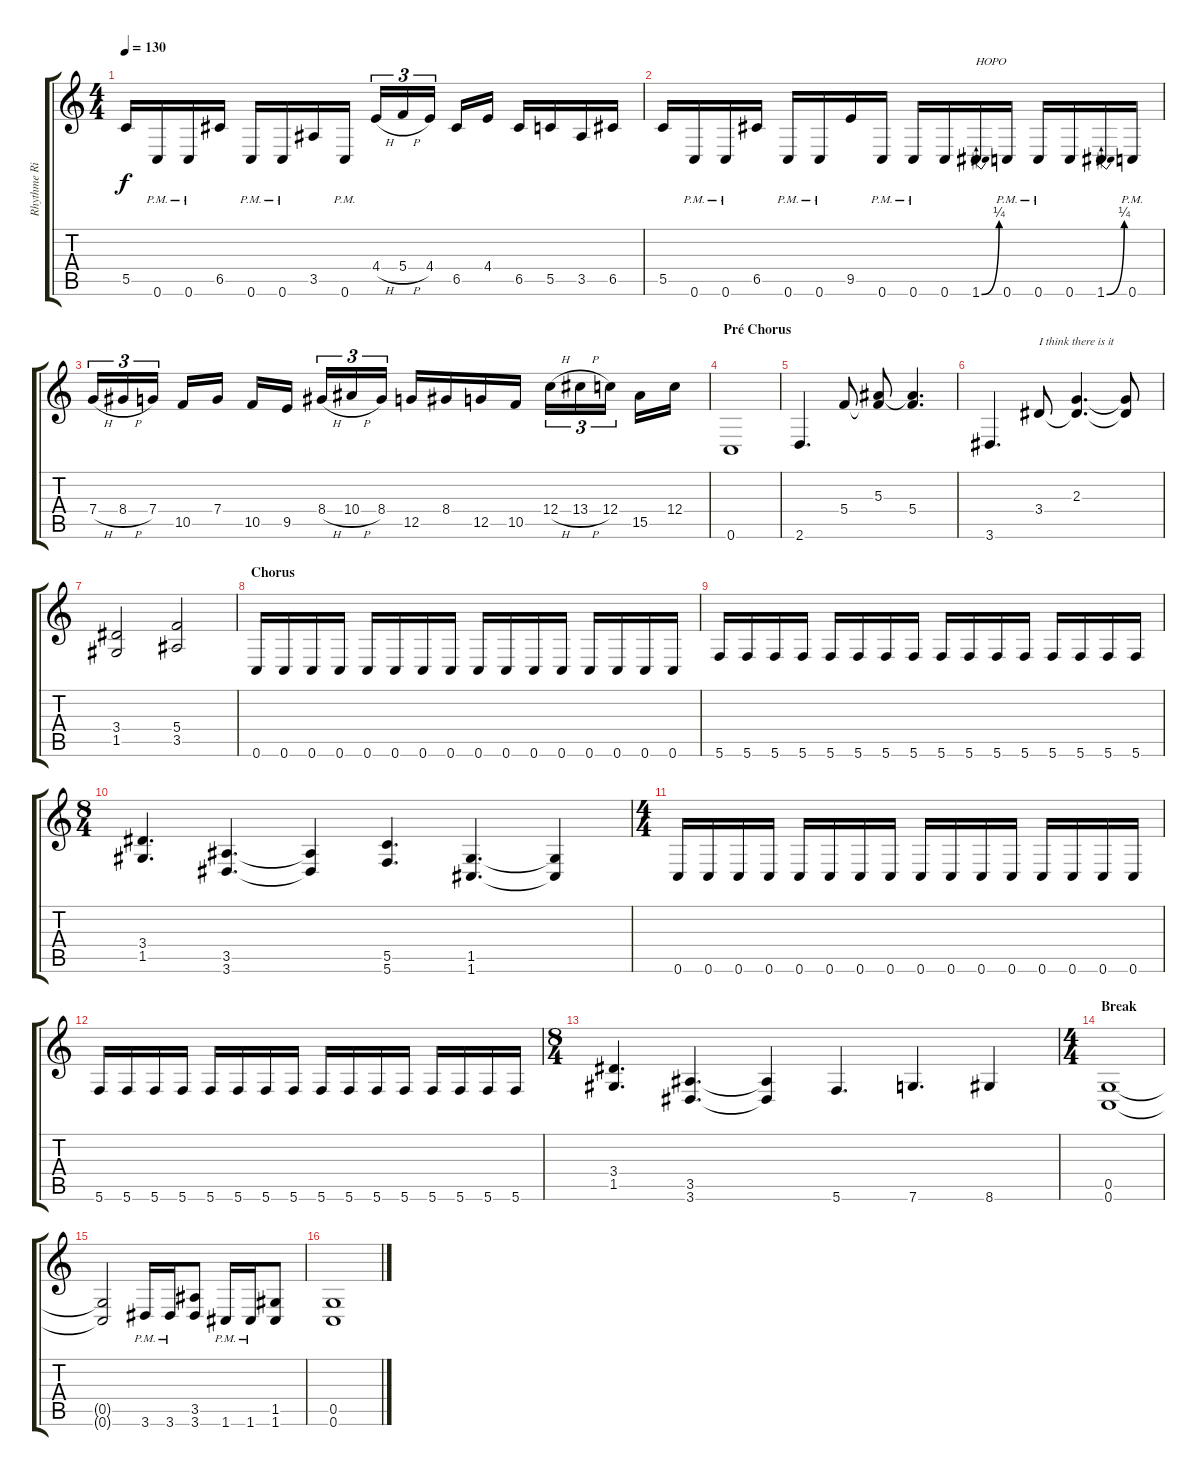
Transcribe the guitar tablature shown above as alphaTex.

\track ("Rhythme Right" "Rhythme Ri") {instrument distortionguitar}
\staff {score tabs}
\tuning (D4 A3 F3 C3 G2 C2) {hide}
\ts (4 4)
\tempo 130
\clef g2
\ks c
5.5.16{dy f} 0.6{pm}.16 0.6{pm}.16 6.5.16 0.6{pm}.16 0.6{pm}.16 3.5.16 0.6{pm}.16 4.4{h}.16{tu (3 2)} 5.4{h}.16{tu (3 2)} 4.4.16{tu (3 2)} 6.5.16 4.4.16 6.5.16 5.5.16 3.5.16 6.5.16 |
5.5.16 0.6{pm}.16 0.6{pm}.16 6.5.16 0.6{pm}.16 0.6{pm}.16 9.5.16 0.6{pm}.16 0.6{pm}.16 0.6.16 1.6{be (bend 0 0 60 1)}.16{txt "HOPO"} 0.6{pm}.16 0.6{pm}.16 0.6.16 1.6{be (bend 0 0 60 1)}.16 0.6{pm}.16 |
7.4{h}.16{tu (3 2)} 8.4{h}.16{tu (3 2)} 7.4.16{tu (3 2)} 10.5.16 7.4.16 10.5.16 9.5.16 8.4{h}.16{tu (3 2)} 10.4{h}.16{tu (3 2)} 8.4.16{tu (3 2)} 12.5.16 8.4.16 12.5.16 10.5.16 12.4{h}.16{tu (3 2)} 13.4{h}.16{tu (3 2)} 12.4.16{tu (3 2)} 15.5.16 12.4.16 |
\section ("" "Pré Chorus")
0.6.1 |
2.6.4{d} 5.4.8 (5.3 5.4{t}).8 (5.3{t} 5.4).4{d} |
3.6.4{d} 3.4.8{txt "I think there is it"} (2.3 3.4{t}).4{d} (2.3{t} 3.4{t}).8 |
(3.4 1.5).2 (5.4 3.5).2 |
\section ("" "Chorus")
0.6.16 0.6.16 0.6.16 0.6.16 0.6.16 0.6.16 0.6.16 0.6.16 0.6.16 0.6.16 0.6.16 0.6.16 0.6.16 0.6.16 0.6.16 0.6.16 |
5.6.16 5.6.16 5.6.16 5.6.16 5.6.16 5.6.16 5.6.16 5.6.16 5.6.16 5.6.16 5.6.16 5.6.16 5.6.16 5.6.16 5.6.16 5.6.16 |
\ts (8 4)
(3.4 1.5).4{d} (3.5 3.6).4{d} (3.5{t} 3.6{t}).4 (5.5 5.6).4{d} (1.5 1.6).4{d} (1.5{t} 1.6{t}).4 |
\ts (4 4)
0.6.16 0.6.16 0.6.16 0.6.16 0.6.16 0.6.16 0.6.16 0.6.16 0.6.16 0.6.16 0.6.16 0.6.16 0.6.16 0.6.16 0.6.16 0.6.16 |
5.6.16 5.6.16 5.6.16 5.6.16 5.6.16 5.6.16 5.6.16 5.6.16 5.6.16 5.6.16 5.6.16 5.6.16 5.6.16 5.6.16 5.6.16 5.6.16 |
\ts (8 4)
(3.4 1.5).4{d} (3.5 3.6).4{d} (3.5{t} 3.6{t}).4 5.6.4{d} 7.6.4{d} 8.6.4 |
\ts (4 4)
\section ("" "Break")
(0.5 0.6).1 |
(0.5{t} 0.6{t}).2 3.6{pm}.16 3.6{pm}.16 (3.5 3.6).8 1.6{pm}.16 1.6{pm}.16 (1.5 1.6).8 |
(0.5 0.6).1
